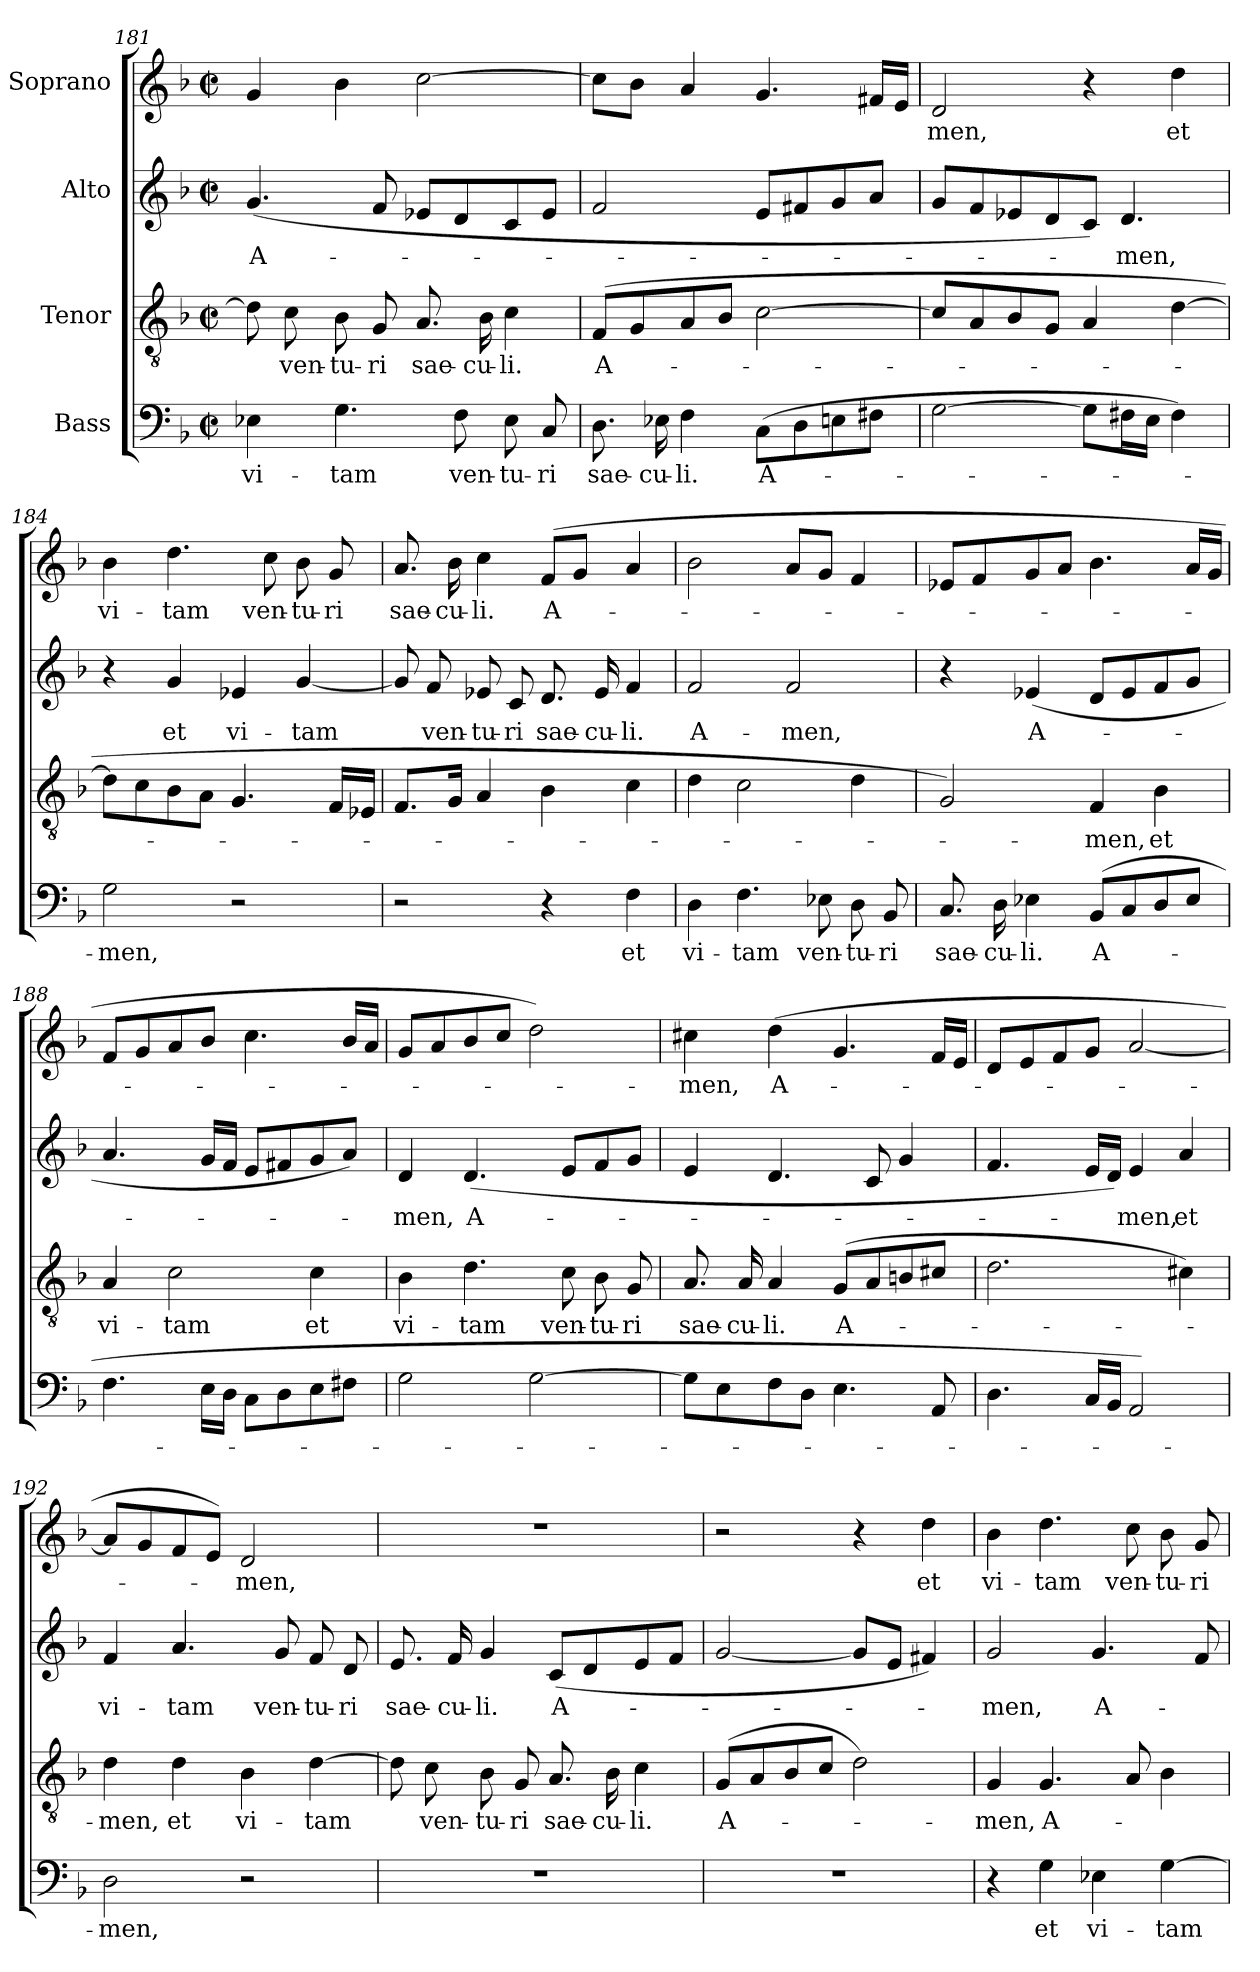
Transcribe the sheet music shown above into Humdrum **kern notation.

**kern	**text	**kern	**text	**kern	**text	**kern	**text
*part4	*part4	*part3	*part3	*part2	*part2	*part1	*part1
*staff4	*staff4	*staff3	*staff3	*staff2	*staff2	*staff1	*staff1
*I"Bass	*	*I"Tenor	*	*I"Alto	*	*I"Soprano	*
*clefF4	*	*clefGv2	*	*clefG2	*	*clefG2	*
*k[b-]	*	*k[b-]	*	*k[b-]	*	*k[b-]	*
*F:	*	*F:	*	*F:	*	*F:	*
*M2/2	*	*M2/2	*	*M2/2	*	*M2/2	*
*met(c|)	*	*met(c|)	*	*met(c|)	*	*met(c|)	*
=181	=181	=181	=181	=181	=181	=181	=181
4E-X\	vi-	8d\]	.	(4.g/	A-	4g/	.
.	.	8c\	ven-	.	.	.	.
4.G\	-tam	8B-\	-tu-	.	.	4b-\	.
.	.	8G/	-ri	8f/	.	.	.
.	.	8.A/	sae-	8e-X/L	.	[2cc\	.
8F\	ven-	.	.	8d/	.	.	.
.	.	16B-\	-cu-	.	.	.	.
8E-\	-tu-	4c\	-li.	8c/	.	.	.
8C/	-ri	.	.	8e-/J	.	.	.
!!LO:LB:g=z
=182	=182	=182	=182	=182	=182	=182	=182
8.D\	sae-	(8F/L	A-	2f/	.	8cc\L]	.
.	.	8G/	.	.	.	8b-\J	.
16E-X\	-cu-	.	.	.	.	.	.
4F\	-li.	8A/	.	.	.	4a/	.
.	.	8B-/J	.	.	.	.	.
(8C\L	A-	[2c\	.	8e/L	.	4.g/	.
8D\	.	.	.	8f#X/	.	.	.
8En\	.	.	.	8g/	.	.	.
8F#X\J	.	.	.	8a/J	.	16f#X/LL	.
.	.	.	.	.	.	16e/JJ	.
=183	=183	=183	=183	=183	=183	=183	=183
[2G\	.	8c/L]	.	8g/L	.	2d/	-men,
.	.	8A/	.	8f/	.	.	.
.	.	8B-/	.	8e-X/	.	.	.
.	.	8G/J	.	8d/	.	.	.
8G\L]	.	4A/	.	8c/J)	.	4r	.
16F#X\L	.	.	.	4.d/	-men,	.	.
16E\JJ	.	.	.	.	.	.	.
4F#\)	.	[4d\	.	.	.	4dd\	et
=184	=184	=184	=184	=184	=184	=184	=184
2G\	-men,	8d\L]	.	4r	.	4b-\	vi-
.	.	8c\	.	.	.	.	.
.	.	8B-\	.	4g/	et	4.dd\	-tam
.	.	8A\J	.	.	.	.	.
2r	.	4.G/	.	4e-X/	vi-	.	.
.	.	.	.	.	.	8cc\	ven-
.	.	.	.	[4g/	-tam	8b-\	-tu-
.	.	16F/LL	.	.	.	8g/	-ri
.	.	16E-X/JJ	.	.	.	.	.
=185	=185	=185	=185	=185	=185	=185	=185
2r	.	8.F/L	.	8g/]	.	8.a/	sae-
.	.	.	.	8f/	ven-	.	.
.	.	16G/Jk	.	.	.	16b-\	-cu-
.	.	4A/	.	8e-X/	-tu-	4cc\	-li.
.	.	.	.	8c/	-ri	.	.
4r	.	4B-\	.	8.d/	sae-	(8f/L	A-
.	.	.	.	.	.	8g/J	.
.	.	.	.	16e-/	-cu-	.	.
4F\	et	4c\	.	4f/	-li.	4a/	.
!!LO:PB:g=z
=186	=186	=186	=186	=186	=186	=186	=186
4D\	vi-	4d\	.	2f/	A-	2b-\	.
4.F\	-tam	2c\	.	.	.	.	.
.	.	.	.	2f/	-men,	8a/L	.
8E-X\	ven-	.	.	.	.	8g/J	.
8D\	-tu-	4d\	.	.	.	4f/	.
8BB-/	-ri	.	.	.	.	.	.
=187	=187	=187	=187	=187	=187	=187	=187
8.C/	sae-	2G/)	.	4r	.	8e-X/L	.
.	.	.	.	.	.	8f/	.
16D\	-cu-	.	.	.	.	.	.
4E-X\	-li.	.	.	(4e-X/	A-	8g/	.
.	.	.	.	.	.	8a/J	.
(8BB-/L	A-	4F/	-men,	8d/L	.	4.b-\	.
8C/	.	.	.	8e-/	.	.	.
8D/	.	4B-\	et	8f/	.	.	.
8E-/J	.	.	.	8g/J	.	16a/LL	.
.	.	.	.	.	.	16g/JJ	.
=188	=188	=188	=188	=188	=188	=188	=188
4.F\	.	4A/	vi-	4.a/	.	8f/L	.
.	.	.	.	.	.	8g/	.
.	.	2c\	-tam	.	.	8a/	.
16E\LL	.	.	.	16g/LL	.	8b-/J	.
16D\JJ	.	.	.	16f/JJ	.	.	.
8C\L	.	.	.	8e/L	.	4.cc\	.
8D\	.	.	.	8f#X/	.	.	.
8E\	.	4c\	et	8g/	.	.	.
8F#X\J	.	.	.	8a/J)	.	16b-/LL	.
.	.	.	.	.	.	16a/JJ	.
=189	=189	=189	=189	=189	=189	=189	=189
2G\	.	4B-\	vi-	4d/	-men,	8g/L	.
.	.	.	.	.	.	8a/	.
.	.	4.d\	-tam	(4.d/	A-	8b-/	.
.	.	.	.	.	.	8cc/J	.
[2G\	.	.	.	.	.	2dd\)	.
.	.	8c\	ven-	8e/L	.	.	.
.	.	8B-\	-tu-	8f/	.	.	.
.	.	8G/	-ri	8g/J	.	.	.
!!LO:LB:g=z
=190	=190	=190	=190	=190	=190	=190	=190
8G\L]	.	8.A/	sae-	4e/	.	4cc#X\	-men,
8E\	.	.	.	.	.	.	.
.	.	16A/	-cu-	.	.	.	.
8F\	.	4A/	-li.	4.d/	.	(4dd\	A-
8D\J	.	.	.	.	.	.	.
4.E\	.	(8G/L	A-	.	.	4.g/	.
.	.	8A/	.	8c/	.	.	.
.	.	8Bn/	.	4g/	.	.	.
8AA/	.	8c#X/J	.	.	.	16f/LL	.
.	.	.	.	.	.	16e/JJ	.
=191	=191	=191	=191	=191	=191	=191	=191
4.D\	.	2.d\	.	4.f/	.	8d/L	.
.	.	.	.	.	.	8e/	.
.	.	.	.	.	.	8f/	.
16C/LL	.	.	.	16e/LL	.	8g/J	.
16BB-/JJ	.	.	.	16d/JJ)	.	.	.
2AA/)	.	.	.	4e/	-men,	[2a/	.
.	.	4c#X\)	.	4a/	et	.	.
=192	=192	=192	=192	=192	=192	=192	=192
2D\	-men,	4d\	-men,	4f/	vi-	8a/L]	.
.	.	.	.	.	.	8g/	.
.	.	4d\	et	4.a/	-tam	8f/	.
.	.	.	.	.	.	8e/J)	.
2r	.	4B-\	vi-	.	.	2d/	-men,
.	.	.	.	8g/	ven-	.	.
.	.	[4d\	-tam	8f/	-tu-	.	.
.	.	.	.	8d/	-ri	.	.
=193	=193	=193	=193	=193	=193	=193	=193
1r	.	8d\]	.	8.e/	sae-	1r	.
.	.	8c\	ven-	.	.	.	.
.	.	.	.	16f/	-cu-	.	.
.	.	8B-\	-tu-	4g/	-li.	.	.
.	.	8G/	-ri	.	.	.	.
.	.	8.A/	sae-	(8c/L	A-	.	.
.	.	.	.	8d/	.	.	.
.	.	16B-\	-cu-	.	.	.	.
.	.	4c\	-li.	8e/	.	.	.
.	.	.	.	8f/J	.	.	.
!!LO:LB:g=z
=194	=194	=194	=194	=194	=194	=194	=194
1r	.	(8G/L	A-	[2g/	.	2r	.
.	.	8A/	.	.	.	.	.
.	.	8B-/	.	.	.	.	.
.	.	8c/J	.	.	.	.	.
.	.	2d\)	.	8g/L]	.	4r	.
.	.	.	.	8e/J	.	.	.
.	.	.	.	4f#X/)	.	4dd\	et
=195	=195	=195	=195	=195	=195	=195	=195
4r	.	4G/	-men,	2g/	-men,	4b-\	vi-
4G\	et	4.G/	A-	.	.	4.dd\	-tam
4E-X\	vi-	.	.	4.g/	A-	.	.
.	.	8A/	.	.	.	8cc\	ven-
[4G\	-tam	4B-\	.	.	.	8b-\	-tu-
.	.	.	.	8f/	.	8g/	-ri
=	=	=	=	=	=	=	=
*-	*-	*-	*-	*-	*-	*-	*-
